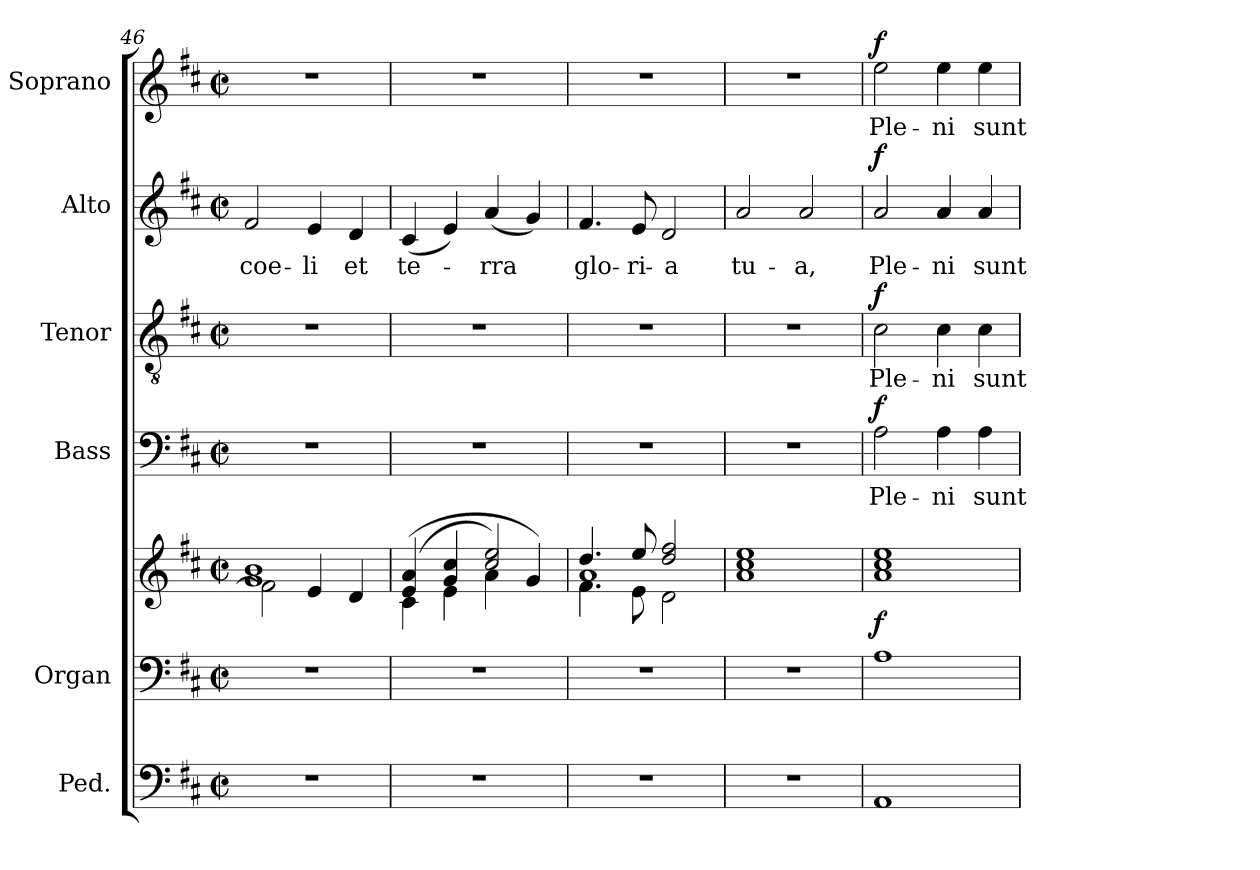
**kern	**kern	**kern	**dynam	**kern	**text	**dynam	**kern	**text	**dynam	**kern	**text	**dynam	**kern	**text	**dynam
*part6	*part5	*part5	*part5	*part4	*part4	*part4	*part3	*part3	*part3	*part2	*part2	*part2	*part1	*part1	*part1
*staff7	*staff6	*staff5	*staff5/6	*staff4	*staff4	*staff4	*staff3	*staff3	*staff3	*staff2	*staff2	*staff2	*staff1	*staff1	*staff1
*I"Ped.	*I"Organ	*	*	*I"Bass	*	*	*I"Tenor	*	*	*I"Alto	*	*	*I"Soprano	*	*
*	*I'Org.	*	*	*I'B.	*	*	*I'T.	*	*	*I'A.	*	*	*I'S.	*	*
*clefF4	*clefF4	*clefG2	*	*clefF4	*	*	*clefGv2	*	*	*clefG2	*	*	*clefG2	*	*
*	*	*	*	*	*	*	*ITrd7c12	*	*	*	*	*	*	*	*
*k[f#c#]	*k[f#c#]	*k[f#c#]	*	*k[f#c#]	*	*	*k[f#c#]	*	*	*k[f#c#]	*	*	*k[f#c#]	*	*
*D:	*D:	*D:	*	*D:	*	*	*D:	*	*	*D:	*	*	*D:	*	*
*M2/2	*M2/2	*M2/2	*	*M2/2	*	*	*M2/2	*	*	*M2/2	*	*	*M2/2	*	*
*met(c|)	*met(c|)	*met(c|)	*	*met(c|)	*	*	*met(c|)	*	*	*met(c|)	*	*	*met(c|)	*	*
=46	=46	=46	=46	=46	=46	=46	=46	=46	=46	=46	=46	=46	=46	=46	=46
*	*	*^	*	*	*	*	*	*	*	*	*	*	*	*	*
!	!	!	!	!	!	!	!	!	!	!	!	!LO:LY:b:color=#000000	!	!	!	!
1r	1r	1gi 1bi	2f#i\]	.	1r	.	.	1r	.	.	2f#i/	coe-	.	1r	.	.
!	!	!	!	!	!	!	!	!	!	!	!	!LO:LY:b:color=#000000	!	!	!	!
.	.	.	4ei/	.	.	.	.	.	.	.	4ei/	-li	.	.	.	.
!	!	!	!	!	!	!	!	!	!	!	!	!LO:LY:b:color=#000000	!	!	!	!
.	.	.	4di/	.	.	.	.	.	.	.	4di/	et	.	.	.	.
=47	=47	=47	=47	=47	=47	=47	=47	=47	=47	=47	=47	=47	=47	=47	=47	=47
!	!	!	!	!	!	!	!	!	!	!	!	!LO:LY:b:color=#000000	!	!	!	!
1r	1r	(4ei/ 4ai	(4c#i\	.	1r	.	.	1r	.	.	(4c#i/	te-	.	1r	.	.
.	.	4gi/ 4cc#i	4ei\	.	.	.	.	.	.	.	4ei/)	.	.	.	.	.
!	!	!	!	!	!	!	!	!	!	!	!	!LO:LY:b:color=#000000	!	!	!	!
.	.	2cc#i/ 2eei)	4ai\	.	.	.	.	.	.	.	(4ai/	-rra	.	.	.	.
.	.	.	4gi/)	.	.	.	.	.	.	.	4gi/)	.	.	.	.	.
=48	=48	=48	=48	=48	=48	=48	=48	=48	=48	=48	=48	=48	=48	=48	=48	=48
*	*	*	*^	*	*	*	*	*	*	*	*	*	*	*	*	*
!	!	!	!	!	!	!	!	!	!	!	!	!	!LO:LY:b:color=#000000	!	!	!	!
1r	1r	4.ddi/	4.f#i\	1ai	.	1r	.	.	1r	.	.	4.f#i/	glo-	.	1r	.	.
!	!	!	!	!	!	!	!	!	!	!	!	!	!LO:LY:b:color=#000000	!	!	!	!
.	.	8eei/	8ei\	.	.	.	.	.	.	.	.	8ei/	-ri-	.	.	.	.
!	!	!	!	!	!	!	!	!	!	!	!	!	!LO:LY:b:color=#000000	!	!	!	!
.	.	2ddi/ 2ff#i	2di\	.	.	.	.	.	.	.	.	2di/	-a	.	.	.	.
*	*	*v	*v	*v	*	*	*	*	*	*	*	*	*	*	*	*	*
=49	=49	=49	=49	=49	=49	=49	=49	=49	=49	=49	=49	=49	=49	=49	=49
*	*	*^	*	*	*	*	*	*	*	*	*	*	*	*	*
!	!	!	!	!	!	!	!	!	!	!	!	!LO:LY:b:color=#000000	!	!	!	!
*	*	*v	*v	*	*	*	*	*	*	*	*	*	*	*	*	*
1r	1r	1ai 1cc#i 1eei	.	1r	.	.	1r	.	.	2ai/	tu-	.	1r	.	.
!	!	!	!	!	!	!	!	!	!	!	!LO:LY:b:color=#000000	!	!	!	!
.	.	.	.	.	.	.	.	.	.	2ai/	-a,	.	.	.	.
!!LO:PB:g=z
=50	=50	=50	=50	=50	=50	=50	=50	=50	=50	=50	=50	=50	=50	=50	=50
!	!	!	!	!	!LO:LY:b:color=#000000	!	!	!	!	!	!	!	!	!	!
!	!	!	!	!	!	!	!	!LO:LY:b:color=#000000	!	!	!	!	!	!	!
!	!	!	!	!	!	!	!	!	!	!	!LO:LY:b:color=#000000	!	!	!	!
!	!	!	!	!	!	!	!	!	!	!	!	!	!	!LO:LY:b:color=#000000	!
1AAi	1Ai	1ai 1cc#i 1eei	f	2Ai\	Ple-	f	2C#i\	Ple-	f	2ai/	Ple-	f	2eei\	Ple-	f
!	!	!	!	!	!LO:LY:b:color=#000000	!	!	!	!	!	!	!	!	!	!
!	!	!	!	!	!	!	!	!LO:LY:b:color=#000000	!	!	!	!	!	!	!
!	!	!	!	!	!	!	!	!	!	!	!LO:LY:b:color=#000000	!	!	!	!
!	!	!	!	!	!	!	!	!	!	!	!	!	!	!LO:LY:b:color=#000000	!
.	.	.	.	4Ai\	-ni	.	4C#i\	-ni	.	4ai/	-ni	.	4eei\	-ni	.
!	!	!	!	!	!LO:LY:b:color=#000000	!	!	!	!	!	!	!	!	!	!
!	!	!	!	!	!	!	!	!LO:LY:b:color=#000000	!	!	!	!	!	!	!
!	!	!	!	!	!	!	!	!	!	!	!LO:LY:b:color=#000000	!	!	!	!
!	!	!	!	!	!	!	!	!	!	!	!	!	!	!LO:LY:b:color=#000000	!
.	.	.	.	4Ai\	sunt	.	4C#i\	sunt	.	4ai/	sunt	.	4eei\	sunt	.
=	=	=	=	=	=	=	=	=	=	=	=	=	=	=	=
*-	*-	*-	*-	*-	*-	*-	*-	*-	*-	*-	*-	*-	*-	*-	*-
